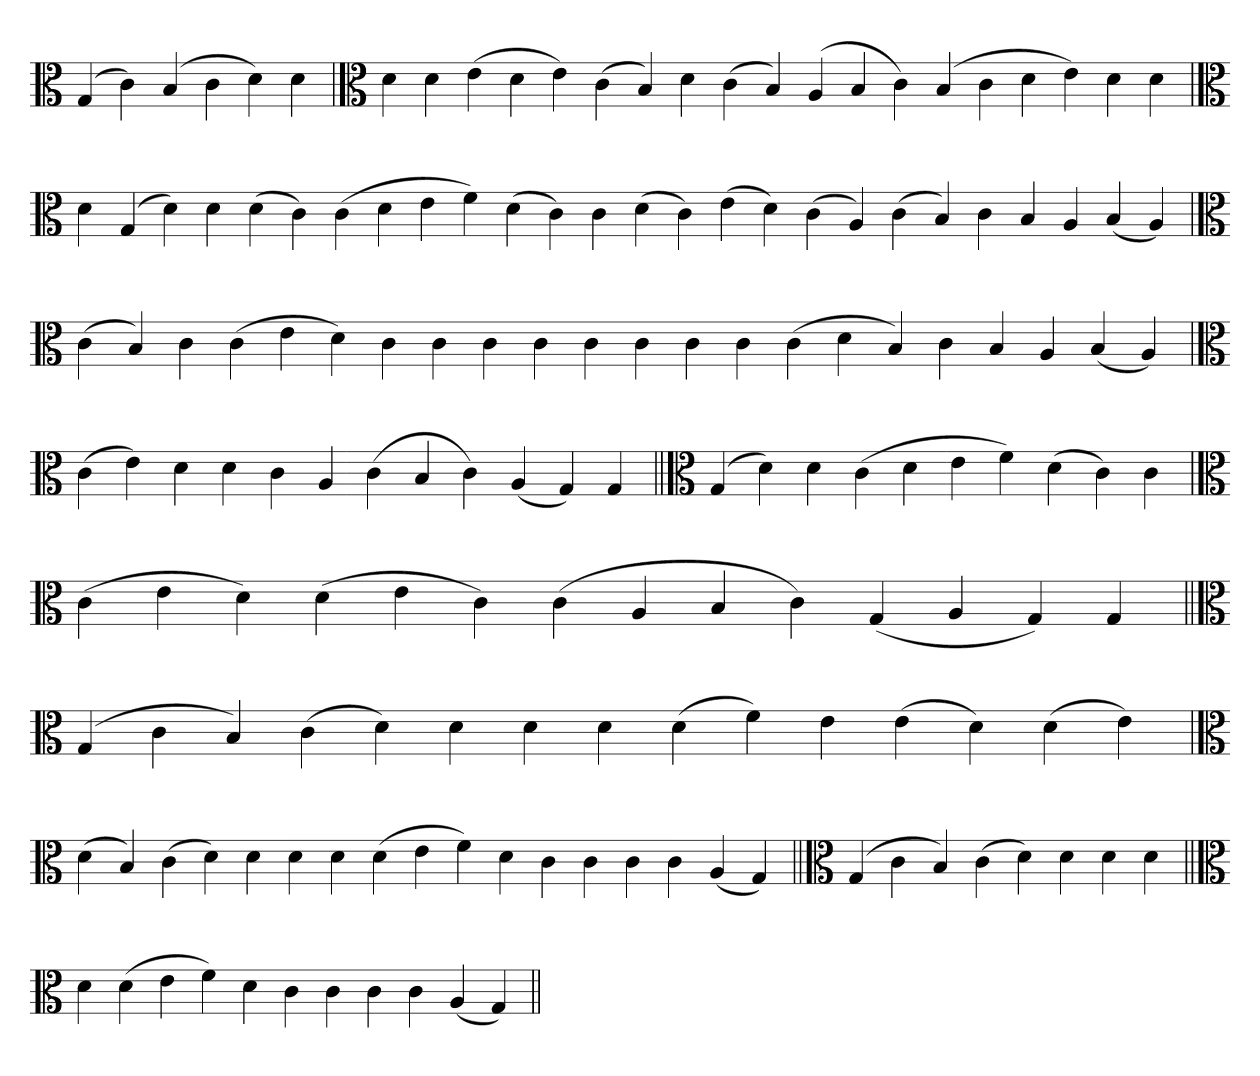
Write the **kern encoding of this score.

**kern
*part1
*staff1
*clefC3
=
(4G
4c)
(4B
4c
4d)
4d
=`
*clefC3
4d
4d
(4e
4d
4e)
(4c
4B)
4d
(4c
4B)
(4A
4B
4c)
(4B
4c
4d
4e)
4d
4d
=
*clefC3
4d
(4G
4d)
4d
(4d
4c)
(4c
4d
4e
4f)
(4d
4c)
4c
(4d
4c)
(4e
4d)
(4c
4A)
(4c
4B)
4c
4B
4A
(4B
4A)
=
*clefC3
(4c
4B)
4c
(4c
4e
4d)
4c
4c
4c
4c
4c
4c
4c
4c
(4c
4d
4B)
4c
4B
4A
(4B
4A)
=`
*clefC3
(4c
4e)
4d
4d
4c
4A
(4c
4B
4c)
(4A
4G)
4G
=||
*clefC3
(4G
4d)
4d
(4c
4d
4e
4f)
(4d
4c)
4c
=`
*clefC3
(4c
4e
4d)
(4d
4e
4c)
(4c
4A
4B
4c)
(4G
4A
4G)
4G
=||
*clefC3
(4G
4c
4B)
(4c
4d)
4d
4d
4d
(4d
4f)
4e
(4e
4d)
(4d
4e)
=
*clefC3
(4d
4B)
(4c
4d)
4d
4d
4d
(4d
4e
4f)
4d
4c
4c
4c
4c
(4A
4G)
=||
*clefC3
(4G
4c
4B)
(4c
4d)
4d
4d
4d
=||
*clefC3
4d
(4d
4e
4f)
4d
4c
4c
4c
4c
(4A
4G)
=||
*-
